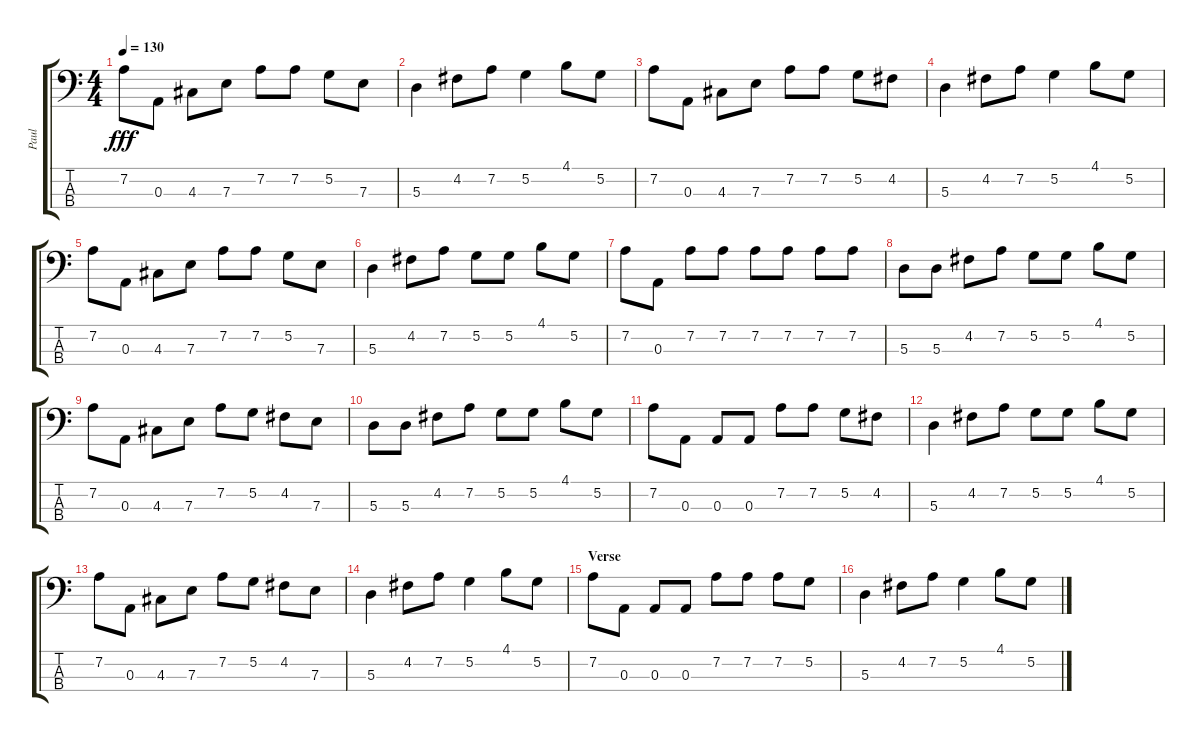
\track ("Paul" "Paul") {instrument acousticguitarnylon}
\staff {score tabs}
\tuning (G2 D2 A1 E1) {hide}
\ts (4 4)
\tempo 130
\clef f4
\ks c
7.2.8{dy fff} 0.3.8 4.3.8 7.3.8 7.2.8 7.2.8 5.2.8 7.3.8 |
5.3.4 4.2.8 7.2.8 5.2.4 4.1.8 5.2.8 |
7.2.8 0.3.8 4.3.8 7.3.8 7.2.8 7.2.8 5.2.8 4.2.8 |
5.3.4 4.2.8 7.2.8 5.2.4 4.1.8 5.2.8 |
7.2.8 0.3.8 4.3.8 7.3.8 7.2.8 7.2.8 5.2.8 7.3.8 |
5.3.4 4.2.8 7.2.8 5.2.8 5.2.8 4.1.8 5.2.8 |
7.2.8 0.3.8 7.2.8 7.2.8 7.2.8 7.2.8 7.2.8 7.2.8 |
5.3.8 5.3.8 4.2.8 7.2.8 5.2.8 5.2.8 4.1.8 5.2.8 |
7.2.8 0.3.8 4.3.8 7.3.8 7.2.8 5.2.8 4.2.8 7.3.8 |
5.3.8 5.3.8 4.2.8 7.2.8 5.2.8 5.2.8 4.1.8 5.2.8 |
7.2.8 0.3.8 0.3.8 0.3.8 7.2.8 7.2.8 5.2.8 4.2.8 |
5.3.4 4.2.8 7.2.8 5.2.8 5.2.8 4.1.8 5.2.8 |
7.2.8 0.3.8 4.3.8 7.3.8 7.2.8 5.2.8 4.2.8 7.3.8 |
5.3.4 4.2.8 7.2.8 5.2.4 4.1.8 5.2.8 |
\section ("" "Verse")
7.2.8 0.3.8 0.3.8 0.3.8 7.2.8 7.2.8 7.2.8 5.2.8 |
5.3.4 4.2.8 7.2.8 5.2.4 4.1.8 5.2.8
